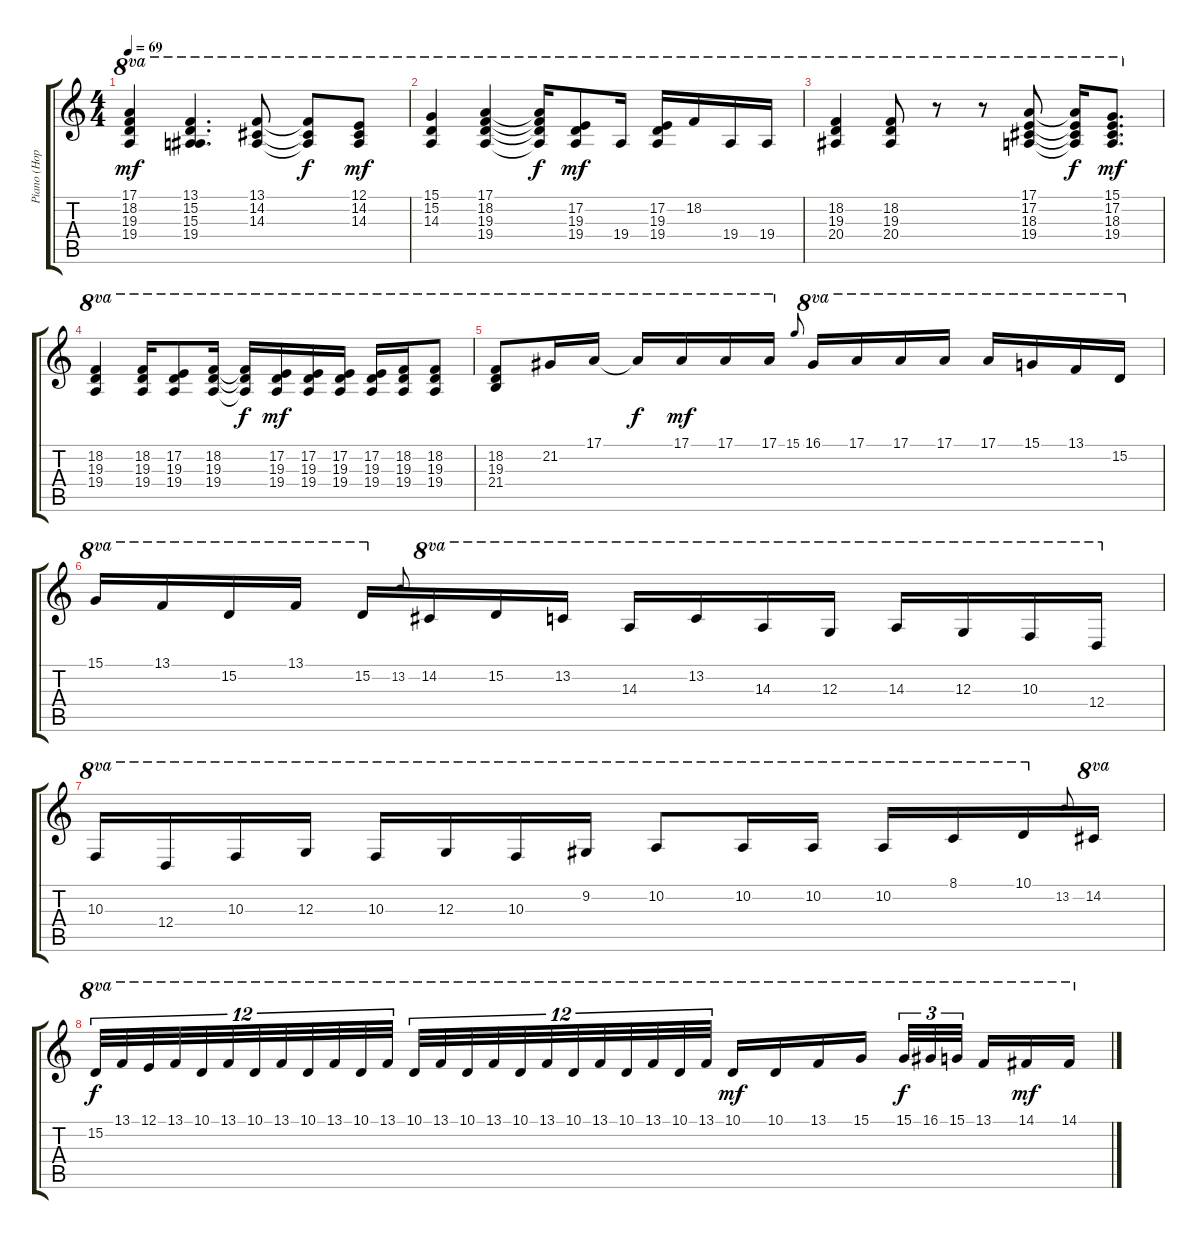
\track ("Piano (Hopkins)" "Piano (Hop") {instrument acousticgrandpiano}
\staff {score tabs}
\tuning (E4 B3 G3 D3 A2 E2) {hide}
\ts (4 4)
\tempo 69
\clef g2
\ks c
(17.1 18.2 19.3 19.4).4{ot 8va dy mf} (13.1 15.2 15.3 19.4).4{d ot 8va} (13.1 14.2 14.3).8{ot 8va} (13.1{t} 14.2{t} 14.3{t}).8{ot 8va dy f} (12.1 14.2 14.3).8{ot 8va dy mf} |
(15.1 15.2 14.3).4{ot 8va volume 15} (17.1 18.2 19.3 19.4).4{ot 8va volume 15} (17.1{t} 18.2{t} 19.3{t} 19.4{t}).16{ot 8va dy f} (17.2 19.3 19.4).8{ot 8va dy mf} 19.4.16{ot 8va} (17.2 19.3 19.4).16{ot 8va} 18.2.16{ot 8va} 19.4.16{ot 8va} 19.4.16{ot 8va} |
(18.2 19.3 20.4).4{ot 8va} (18.2 19.3 20.4).8{ot 8va} r.8{ot 8va} r.8{ot 8va} (17.1 17.2 18.3 19.4).8{ot 8va} (17.1{t} 17.2{t} 18.3{t} 19.4{t}).16{ot 8va dy f} (15.1 17.2 18.3 19.4).8{d ot 8va dy mf} |
(18.2 19.3 19.4).4{ot 8va} (18.2 19.3 19.4).16{ot 8va} (17.2 19.3 19.4).8{ot 8va} (18.2 19.3 19.4).16{ot 8va} (18.2{t} 19.3{t} 19.4{t}).16{ot 8va dy f} (17.2 19.3 19.4).16{ot 8va dy mf} (17.2 19.3 19.4).16{ot 8va} (17.2 19.3 19.4).16{ot 8va} (17.2 19.3 19.4).16{ot 8va} (18.2 19.3 19.4).16{ot 8va} (18.2 19.3 19.4).8{ot 8va} |
(18.2 19.3 21.4).8{ot 8va} 21.2.16{ot 8va} 17.1.16{ot 8va} 17.1{t}.16{ot 8va dy f} 17.1.16{ot 8va dy mf} 17.1.16{ot 8va} 17.1.16{ot 8va} 15.1.8{gr onbeat} 16.1.16{ot 8va} 17.1.16{ot 8va} 17.1.16{ot 8va} 17.1.16{ot 8va} 17.1.16{ot 8va} 15.1.16{ot 8va} 13.1.16{ot 8va} 15.2.16{ot 8va} |
15.1.16{ot 8va} 13.1.16{ot 8va} 15.2.16{ot 8va} 13.1.16{ot 8va} 15.2.16{ot 8va} 13.2.8{gr onbeat} 14.2.16{ot 8va} 15.2.16{ot 8va} 13.2.16{ot 8va} 14.3.16{ot 8va} 13.2.16{ot 8va} 14.3.16{ot 8va} 12.3.16{ot 8va} 14.3.16{ot 8va} 12.3.16{ot 8va} 10.3.16{ot 8va} 12.4.16{ot 8va} |
10.3.16{ot 8va} 12.4.16{ot 8va} 10.3.16{ot 8va} 12.3.16{ot 8va} 10.3.16{ot 8va} 12.3.16{ot 8va} 10.3.16{ot 8va} 9.2.16{ot 8va} 10.2.8{ot 8va} 10.2.16{ot 8va} 10.2.16{ot 8va} 10.2.16{ot 8va} 8.1.16{ot 8va} 10.1.16{ot 8va} 13.2.8{gr onbeat} 14.2.16{ot 8va} |
15.2.32{tu (12 8) ot 8va dy f} 13.1.32{tu (12 8) ot 8va} 12.1.32{tu (12 8) ot 8va} 13.1.32{tu (12 8) ot 8va} 10.1.32{tu (12 8) ot 8va} 13.1.32{tu (12 8) ot 8va} 10.1.32{tu (12 8) ot 8va} 13.1.32{tu (12 8) ot 8va} 10.1.32{tu (12 8) ot 8va} 13.1.32{tu (12 8) ot 8va} 10.1.32{tu (12 8) ot 8va} 13.1.32{tu (12 8) ot 8va} 10.1.32{tu (12 8) ot 8va} 13.1.32{tu (12 8) ot 8va} 10.1.32{tu (12 8) ot 8va} 13.1.32{tu (12 8) ot 8va} 10.1.32{tu (12 8) ot 8va} 13.1.32{tu (12 8) ot 8va} 10.1.32{tu (12 8) ot 8va} 13.1.32{tu (12 8) ot 8va} 10.1.32{tu (12 8) ot 8va} 13.1.32{tu (12 8) ot 8va} 10.1.32{tu (12 8) ot 8va} 13.1.32{tu (12 8) ot 8va} 10.1.16{ot 8va dy mf} 10.1.16{ot 8va} 13.1.16{ot 8va} 15.1.16{ot 8va} 15.1.32{tu (3 2) ot 8va dy f} 16.1.32{tu (3 2) ot 8va} 15.1.32{tu (3 2) ot 8va beam splitsecondary} 13.1.16{ot 8va} 14.1.16{ot 8va dy mf} 14.1.16{ot 8va}
